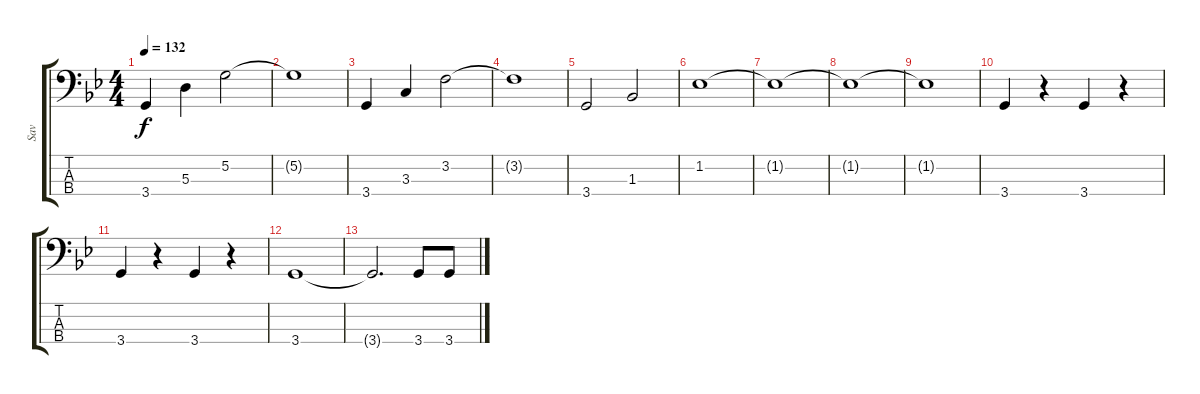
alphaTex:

\track ("Sav" "Sav") {instrument electricbassfinger}
\staff {score tabs}
\tuning (G2 D2 A1 E1) {hide}
\ts (4 4)
\tempo 132
\clef f4
\ks gminor
3.4.4{dy f} 5.3.4 5.2.2 |
5.2{t}.1 |
3.4.4 3.3.4 3.2.2 |
3.2{t}.1 |
3.4.2 1.3.2 |
1.2.1 |
1.2{t}.1 |
1.2{t}.1 |
1.2{t}.1 |
3.4.4 r.4 3.4.4 r.4 |
3.4.4 r.4 3.4.4 r.4 |
3.4.1 |
3.4{t}.2{d} 3.4.8 3.4.8
